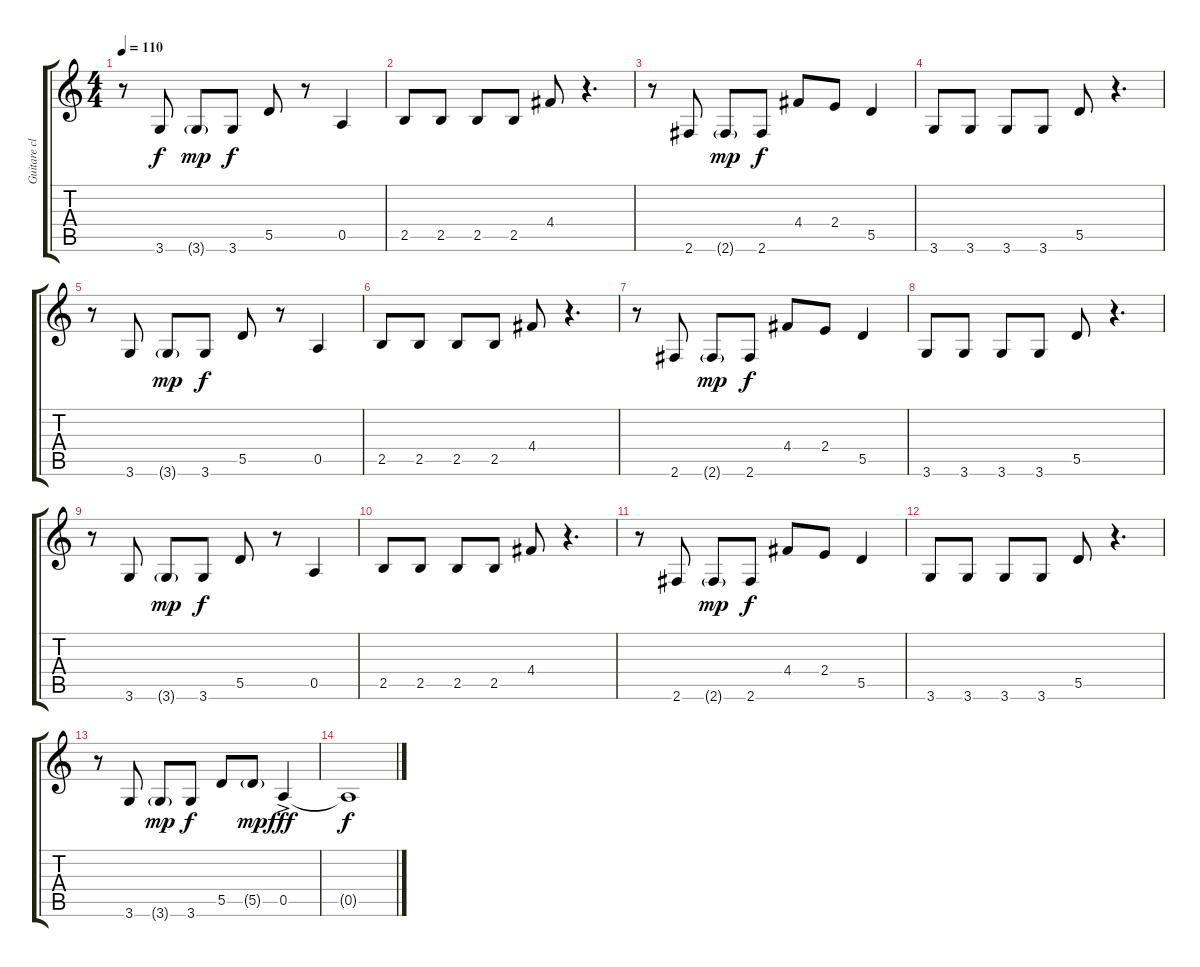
\track ("Guitare clean" "Guitare cl") {instrument electricguitarclean}
\staff {score tabs}
\tuning (E4 B3 G3 D3 A2 E2) {hide}
\ts (4 4)
\tempo 110
\clef g2
\ks c
r.8{dy f} 3.6.8 3.6{g}.8{dy mp} 3.6.8{dy f} 5.5.8 r.8 0.5.4 |
2.5.8 2.5.8 2.5.8 2.5.8 4.4.8 r.4{d} |
r.8 2.6.8 2.6{g}.8{dy mp} 2.6.8{dy f} 4.4.8 2.4.8 5.5.4 |
3.6.8 3.6.8 3.6.8 3.6.8 5.5.8 r.4{d} |
r.8 3.6.8 3.6{g}.8{dy mp} 3.6.8{dy f} 5.5.8 r.8 0.5.4 |
2.5.8 2.5.8 2.5.8 2.5.8 4.4.8 r.4{d} |
r.8 2.6.8 2.6{g}.8{dy mp} 2.6.8{dy f} 4.4.8 2.4.8 5.5.4 |
3.6.8 3.6.8 3.6.8 3.6.8 5.5.8 r.4{d} |
r.8 3.6.8 3.6{g}.8{dy mp} 3.6.8{dy f} 5.5.8 r.8 0.5.4 |
2.5.8 2.5.8 2.5.8 2.5.8 4.4.8 r.4{d} |
r.8 2.6.8 2.6{g}.8{dy mp} 2.6.8{dy f} 4.4.8 2.4.8 5.5.4 |
3.6.8 3.6.8 3.6.8 3.6.8 5.5.8 r.4{d} |
r.8 3.6.8 3.6{g}.8{dy mp} 3.6.8{dy f} 5.5.8 5.5{g}.8{dy mp} 0.5{ac}.4{dy fff} |
0.5{t}.1{dy f}
